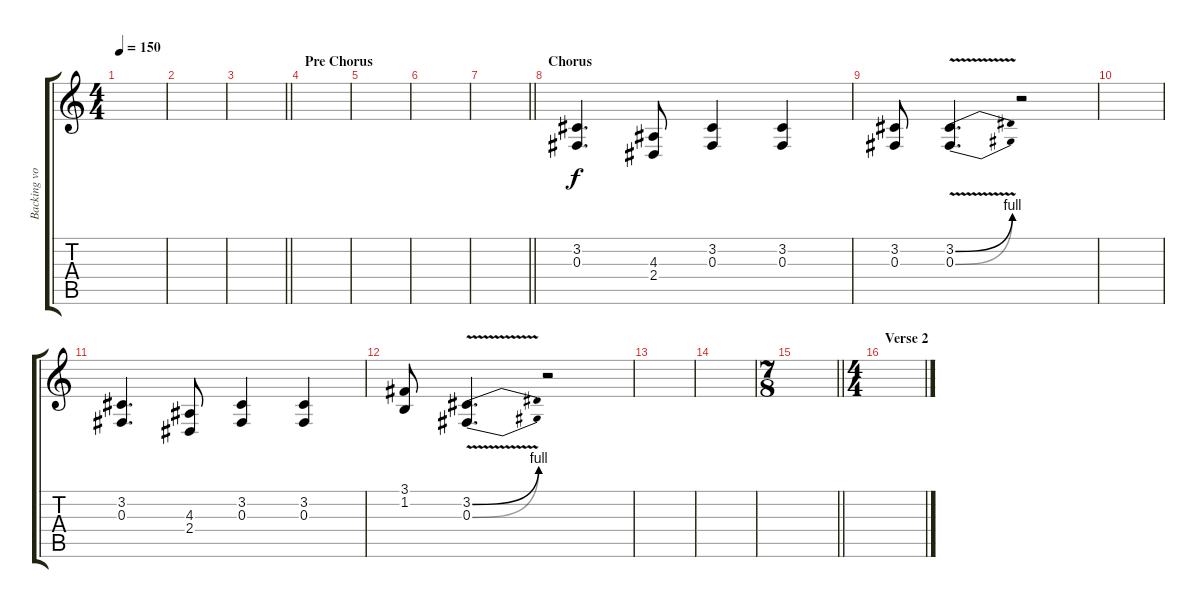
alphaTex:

\track ("Backing vocals" "Backing vo") {instrument cello}
\staff {score tabs}
\tuning (Eb4 Bb3 Gb3 Db3 Ab2 Eb2) {hide}
\ts (4 4)
\tempo 150
\clef g2
\ks c
|
|
\barLineRight lightlight
|
\section ("" "Pre Chorus")
|
|
|
\barLineRight lightlight
|
\section ("" "Chorus")
(3.2 0.3).4{d} (4.3 2.4).8 (3.2 0.3).4 (3.2 0.3).4 |
(3.2 0.3).8 (3.2{be (bend 0 0 60 4) v} 0.3{be (bend 0 0 60 4) v}).4{d} r.2 |
|
(3.2 0.3).4{d} (4.3 2.4).8 (3.2 0.3).4 (3.2 0.3).4 |
(3.1 1.2).8 (3.2{be (bend 0 0 60 4) v} 0.3{be (bend 0 0 60 4) v}).4{d} r.2 |
|
|
\ts (7 8)
\barLineRight lightlight
|
\ts (4 4)
\section ("" "Verse 2")
